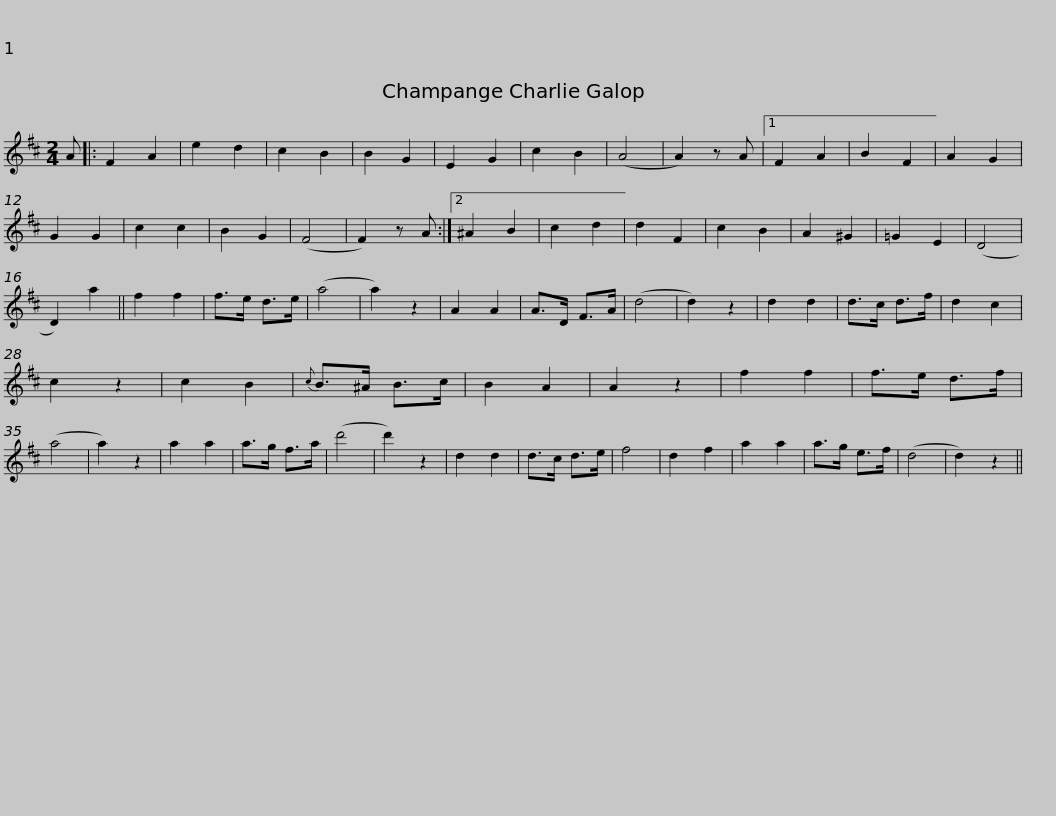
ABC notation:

X:1
L:1/8
M:2/4
I:linebreak $
K:D
V:1 treble
V:1
 A |: F2 A2 | e2 d2 | c2 B2 | B2 G2 | %5
 E2 G2 | c2 B2 | (A4 | A2) z A |1 F2 A2 | %10
 B2 F2 | A2 G2 | G2 G2 | c2 c2 | B2 G2 | %15
 (F4 |$ F2) z A :|2 ^A2 B2 | c2 d2 | d2 F2 | %20
 c2 B2 | A2 ^G2 | =G2 E2 | (D4 | D2) a2 || %25
 f2 f2 | f>e d>e | (a4 | a2) z2 | A2 A2 | %30
 A>D F>A |$ (d4 | d2) z2 | d2 d2 | d>c d>f | %35
 d2 c2 | c2 z2 | c2 B2 |{c} B>^A B>c | B2 A2 | %40
 A2 z2 | f2 f2 | f>e d>f | (a4 | a2) z2 |$ %45
 a2 a2 | a>g f>a | (d'4 | d'2) z2 | d2 d2 | %50
 d>c d>e | f4 | d2 f2 | a2 a2 | a>g e>f | %55
 (d4 | d2) z2 || %57
